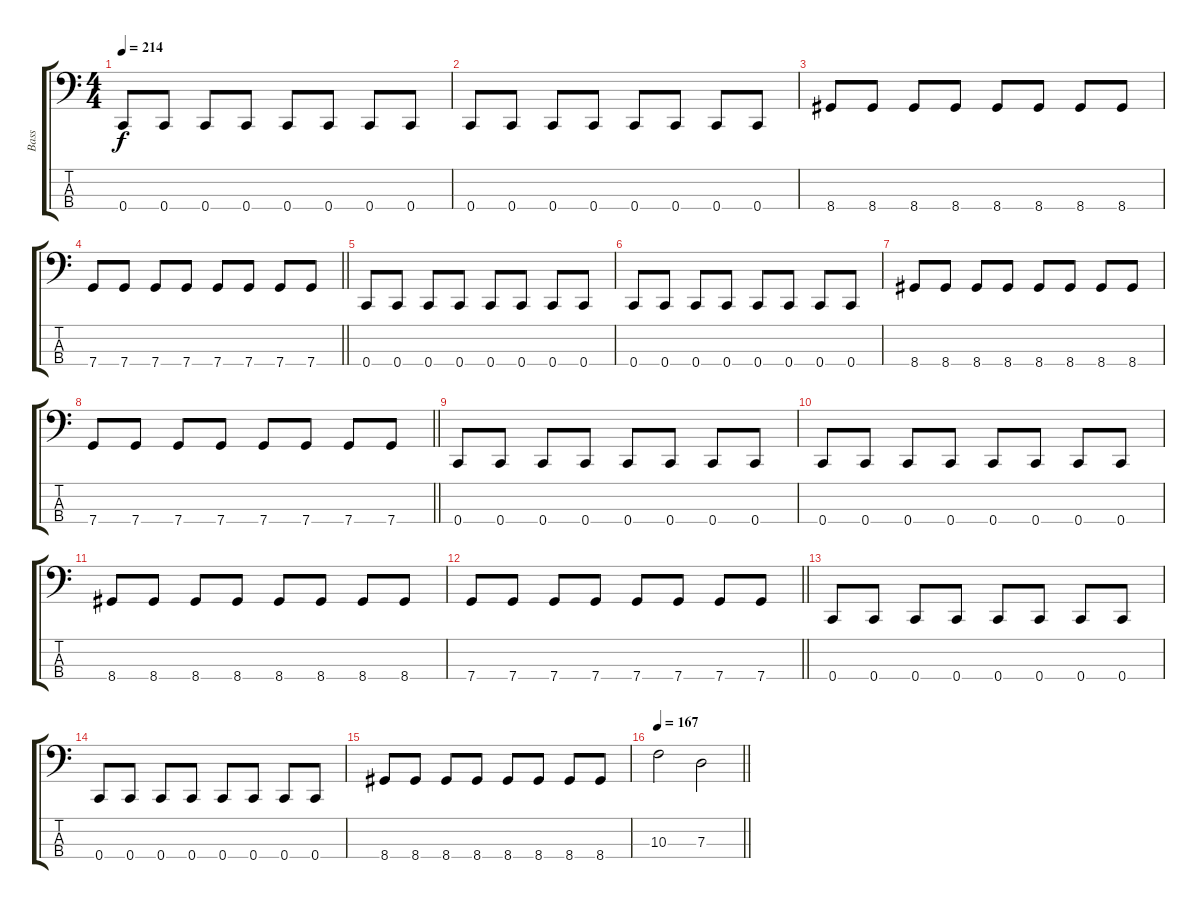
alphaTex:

\track ("Bass" "Bass") {instrument electricbassfinger}
\staff {score tabs}
\tuning (F2 C2 G1 C1) {hide}
\ts (4 4)
\section ("" "")
\tempo 214
\clef f4
\ks c
0.4.8{dy f} 0.4.8 0.4.8 0.4.8 0.4.8 0.4.8 0.4.8 0.4.8 |
0.4.8 0.4.8 0.4.8 0.4.8 0.4.8 0.4.8 0.4.8 0.4.8 |
8.4.8 8.4.8 8.4.8 8.4.8 8.4.8 8.4.8 8.4.8 8.4.8 |
\barLineRight lightlight
7.4.8 7.4.8 7.4.8 7.4.8 7.4.8 7.4.8 7.4.8 7.4.8 |
0.4.8 0.4.8 0.4.8 0.4.8 0.4.8 0.4.8 0.4.8 0.4.8 |
0.4.8 0.4.8 0.4.8 0.4.8 0.4.8 0.4.8 0.4.8 0.4.8 |
8.4.8 8.4.8 8.4.8 8.4.8 8.4.8 8.4.8 8.4.8 8.4.8 |
\barLineRight lightlight
7.4.8 7.4.8 7.4.8 7.4.8 7.4.8 7.4.8 7.4.8 7.4.8 |
\section ("" "")
0.4.8 0.4.8 0.4.8 0.4.8 0.4.8 0.4.8 0.4.8 0.4.8 |
0.4.8 0.4.8 0.4.8 0.4.8 0.4.8 0.4.8 0.4.8 0.4.8 |
8.4.8 8.4.8 8.4.8 8.4.8 8.4.8 8.4.8 8.4.8 8.4.8 |
\barLineRight lightlight
7.4.8 7.4.8 7.4.8 7.4.8 7.4.8 7.4.8 7.4.8 7.4.8 |
0.4.8 0.4.8 0.4.8 0.4.8 0.4.8 0.4.8 0.4.8 0.4.8 |
0.4.8 0.4.8 0.4.8 0.4.8 0.4.8 0.4.8 0.4.8 0.4.8 |
8.4.8 8.4.8 8.4.8 8.4.8 8.4.8 8.4.8 8.4.8 8.4.8 |
\tempo 167
\barLineRight lightlight
10.3.2 7.3.2
